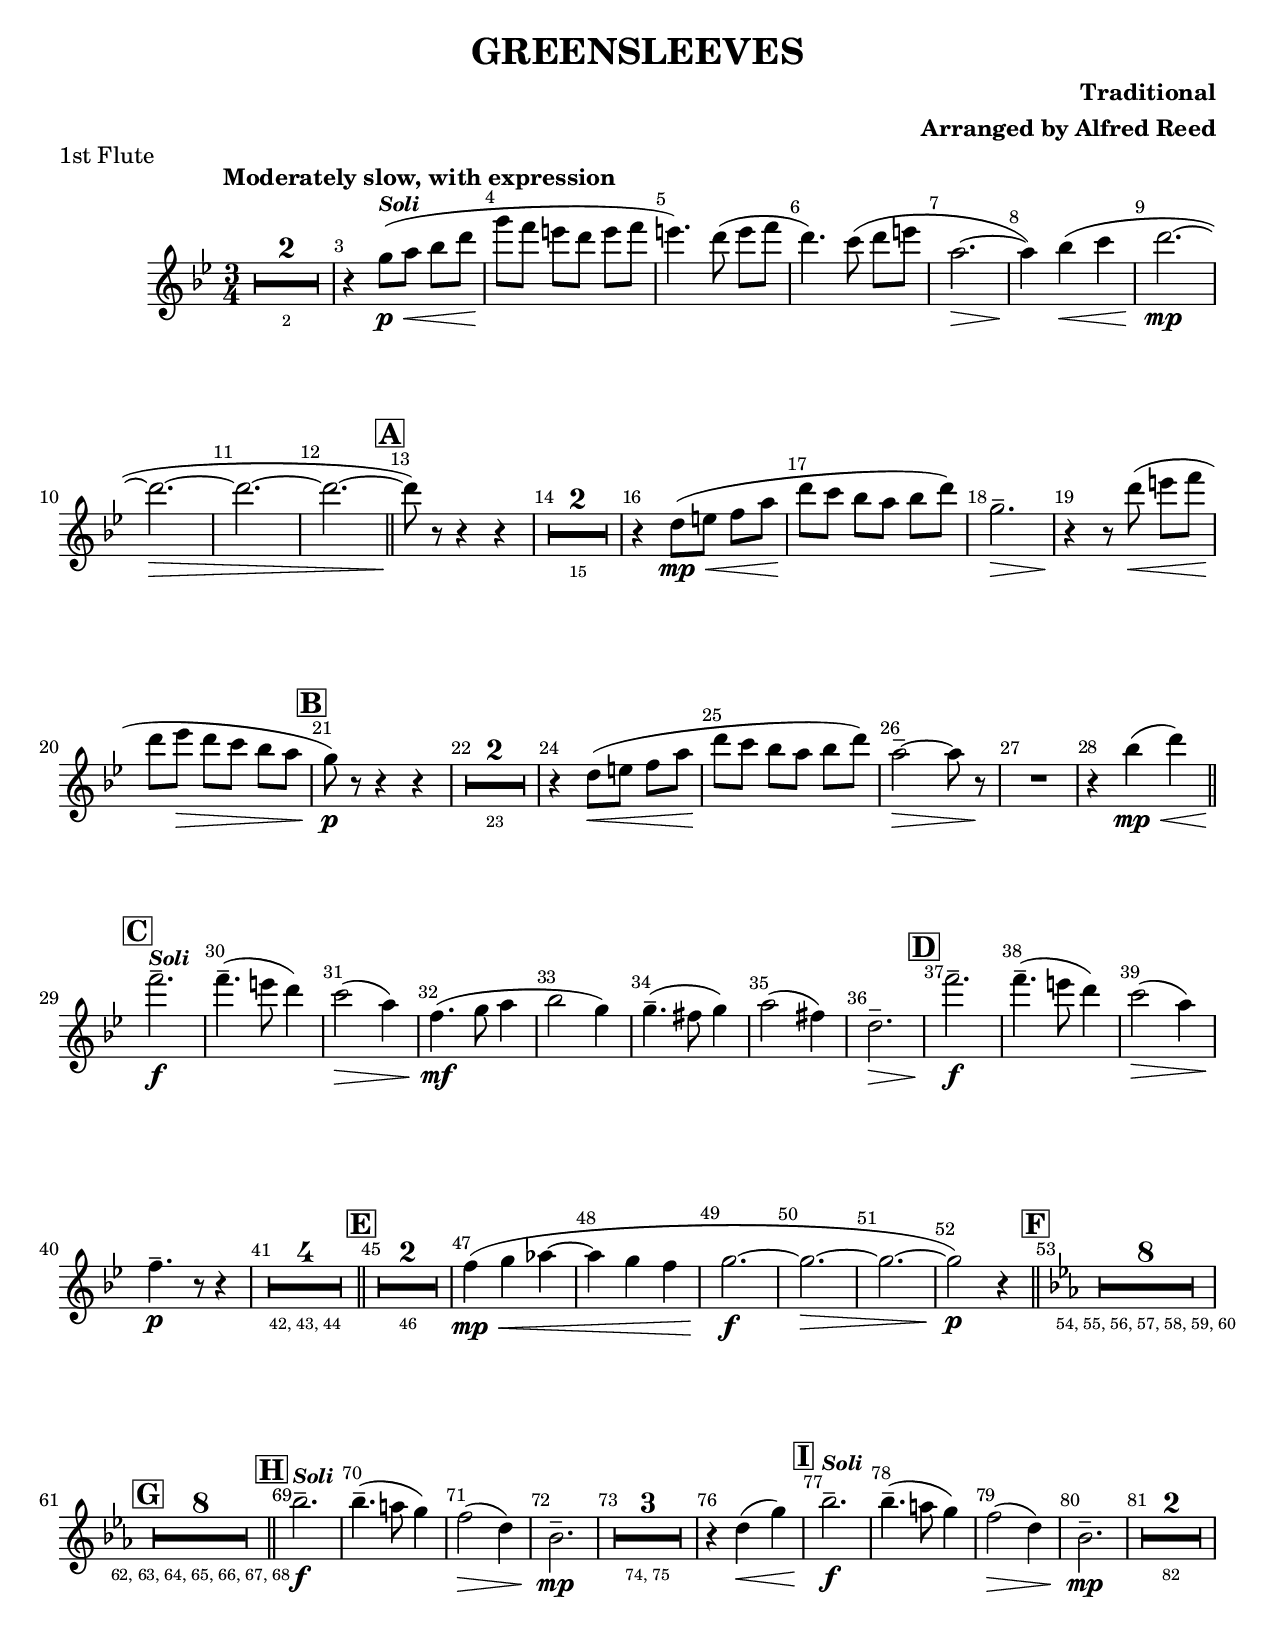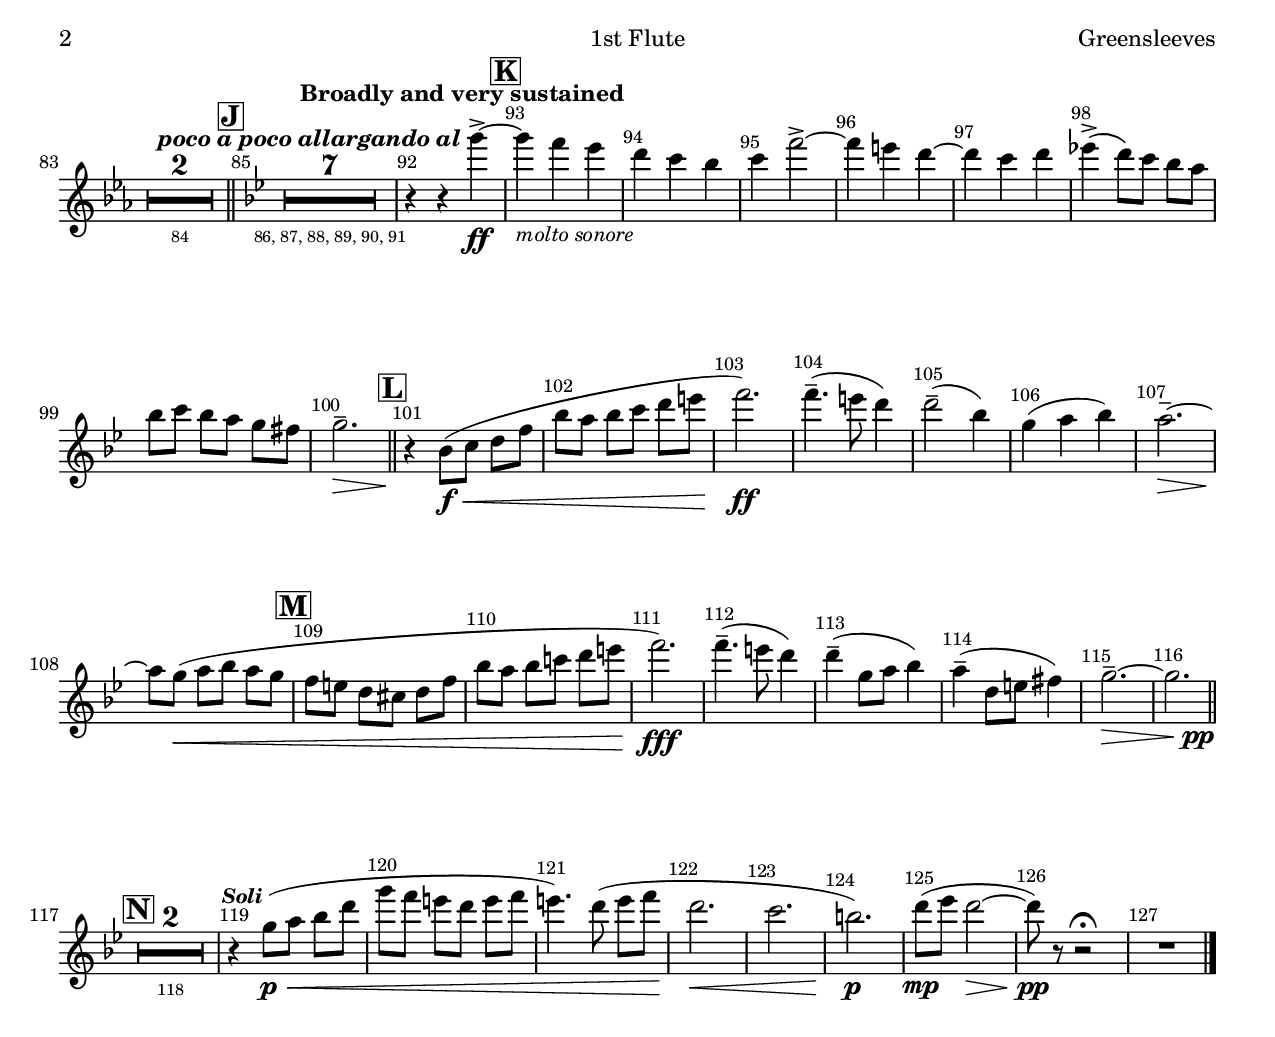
\version "2.19.82"
\language "english"

\version "2.19.82"
\language "english"

\version "2.19.82"

% stolen and modified and bodged (Tom Scott vocab) from
% https://lists.gnu.org/archive/html/lilypond-user/2016-08/msg00141.html

%% define the custom context-property `printMmrRange'
#(define (define-translator-property symbol type? description)
  (if (not (and (symbol? symbol)
    (procedure? type?)
    (string? description)))
      (ly:error "error in call of define-translator-property"))
  (if (not (equal? (object-property symbol 'translation-doc) #f))
      (ly:error (_ "symbol ~S redefined") symbol))

  (set-object-property! symbol 'translation-type? type?)
  (set-object-property! symbol 'translation-doc description)
  symbol)

#(for-each
  (lambda (x)
    (apply define-translator-property x))
    `((printMmrRange
       ,boolean?
       "Print range of a MultiMeasureRest")))

rangeTwo =
#(define-scheme-function (next-num max-num cur-list)(integer? integer? list?)
  (if (> next-num max-num)
      cur-list
      (rangeTwo
          (+ 1 next-num)
          max-num
          (append cur-list (list (number->string next-num)))
      )))

rangeI =
#(define-scheme-function (X Y)(integer? integer?)
  (rangeTwo Y X '()))

%% define how to format `start' and `stop'
%% for `MultiMeasureRestNumber' in the engraver
%% TODO find a method to set the values for `translate-scaled'
formatMMRNumber =
#(define-scheme-function (start stop)(integer? integer?)
#{
  \markup
    \center-column {
      #(number->string (- stop start))
      %% value found by try and error
      \translate-scaled #'(0 . -6.5)
      \with-dimensions #empty-interval #empty-interval
      \halign #CENTER
      \normal-text
      \fontsize #-3
      #(string-join (rangeI stop (+ 2 start)) ", ")
    }
#})

%% TODO
%% I didn't manage to _create_ a MultiMeasureRestText-grob via
%% `ly:engraver-make-grob'
%% How to do?
%% It worked with simple TextScript ...
#(define (mmr-range-engraver context)
"Print the range of a @code{MultiMeasureRest}, if the context-property
@code{printMmrRange} is set @code{#t}."
  (let ((m-m-r-print '()))
    `((acknowledgers
        (multi-measure-interface
         . ,(lambda (engraver grob source-engraver)
            (if (eq? (grob::name grob) 'MultiMeasureRestNumber)
                (set! m-m-r-print
                  (cons
                    (cons grob (ly:context-property context 'printMmrRange))
                    m-m-r-print))))))
      (finalize
        .
        ,(lambda (trans)
          (let* ((timeSignatureFraction
                   (ly:context-property context 'timeSignatureFraction))
                 (fraction
                   (/ (car timeSignatureFraction) (cdr timeSignatureFraction))))
          (for-each
            (lambda (mmr)
              (if (and (cdr mmr) (not (null? (cdr mmr))))
                  (let* ((m-m-r-start
                           (/ (ly:moment-main
                                (grob::when (ly:spanner-bound (car mmr) LEFT)))
                              fraction))
                         (m-m-r-stop
                           (/ (ly:moment-main
                                (grob::when (ly:spanner-bound (car mmr) RIGHT)))
                              fraction)))
                    (ly:grob-set-property! (car mmr) 'text
                      (formatMMRNumber m-m-r-start m-m-r-stop)))))
            m-m-r-print)
          (set! m-m-r-print '())))))))

%%%%%%%%%%%%%%%%%%%%%%%%%%%%%%%%%%
%% EXAMPLES
%%%%%%%%%%%%%%%%%%%%%%%%%%%%%%%%%%

%{

\layout {
  \override Score.BarNumber.break-visibility = ##(#t #t #t)
}

\score {
  {
    \time 3/4
    c'2.
    \compressFullBarRests
    R2.*14
    c'2.
    \once \unset printMmrRange
    R2.*15
    c'2.
    R2.*15
    c'2.
  }
  \layout {
    \context {
      \Voice
      \consists #mmr-range-engraver
      printMmrRange = ##t
    }
  }
}

\score {
  {
    \time 3/4
    c'2.
    \compressFullBarRests
    R2.*14
    c'2.
    \once \set printMmrRange = ##t
    R2.*15
    c'2.
    R2.*15
    c'2.
  }
  \layout {
    \context {
      \Voice
      \consists #mmr-range-engraver
      printMmrRange = ##f
    }
  }
}

\score {
  {
    \time 3/4
    c'2.
    \compressFullBarRests
    R1*3/4*14
    c'2.
  }
  \layout {
    \context {
      \Voice
      \consists #mmr-range-engraver
      printMmrRange = ##t
    }
  }
}

\score {
  {
    c'1
    \compressFullBarRests
    R1*14
    c'1
  }
  \layout {
    \context {
      \Voice
      \consists #mmr-range-engraver
      printMmrRange = ##t
    }
  }
}

\score {
  {
    \time 5/8
    c'2 c'8
    \compressFullBarRests
    R1*5/8*14
    c'2 c'8
    R1*5/8*13
    c'2 c'8
  }
  \layout {
    \context {
      \Voice
      \consists #mmr-range-engraver
      printMmrRange = ##t
    }
  }
}

%} %% END EXAMPLES


\header {
  pieceTitle = "Greensleeves"
  title = \markup { #(string-upcase pieceTitle) }
  composer = \markup \bold \right-column {
    "Traditional"
    "Arranged by Alfred Reed"
  }
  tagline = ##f
}

\paper {
  #(set-paper-size "ansi a")
  oddHeaderMarkup = \markup \fill-line {
    \on-the-fly #print-page-number-check-first
    \fromproperty #'header:pieceTitle
    \on-the-fly #print-page-number-check-first
    \fromproperty #'header:piece
    \on-the-fly #print-page-number-check-first
    \fromproperty #'page:page-number-string
  }
  evenHeaderMarkup = \markup \fill-line {
    \on-the-fly #print-page-number-check-first
    \fromproperty #'page:page-number-string
    \on-the-fly #print-page-number-check-first
    \fromproperty #'header:piece
    \fromproperty #'header:pieceTitle
  }
}

\layout {
  \context {
    \Voice
    \consists #mmr-range-engraver
    printMmrRange = ##t
  }
}

rehearsalMark = {
  \mark \default
}

scoreOutline = {
  \compressFullBarRests
  \override MultiMeasureRest.expand-limit = #1
  \set Score.markFormatter = #format-mark-box-alphabet
  \override Score.BarNumber.break-visibility = #end-of-line-invisible
  \context Score \applyContext #(set-bar-number-visibility 1)
  \set Staff.printKeyCancellation = ##f
  \numericTimeSignature

  \overrideTimeSignatureSettings 3/4 1/4 #'(1 1 1) #'()

  \time 3/4
  \key bf \major
  \tempo "Moderately slow, with expression"
  s2.*12

  %%% m. 13 - Letter A %%%
  \rehearsalMark
  \bar "||"
  | s2.*8

  %%% m. 21 - Letter B %%%
  \rehearsalMark
  | s2.*8

  %%% m. 29 - Letter C %%%
  \rehearsalMark
  \bar "||"
  | s2.*8

  %%% m. 37 - Letter D %%%
  \rehearsalMark
  | s2.*8

  %%% m. 45 - Letter E %%%
  \rehearsalMark
  \bar "||"
  | s2.*8

  %%% m. 53 - Letter F %%%
  \rehearsalMark
  \bar "||"
  \key ef \major
  | s2.*8

  %%% m. 61 - Letter G %%%
  \rehearsalMark
  | s2.*8

  %%% m. 69 - Letter H %%%
  \rehearsalMark
  \bar "||"
  | s2.*8

  %%% m. 77 - Letter I %%%
  \rehearsalMark
  | s2.*6

  % m. 83
  \tempo \markup { \italic "poco a poco allargando al" }
  | s2.*2

  %%% m. 85 - Letter J %%%
  \rehearsalMark
  \bar "||"
  \key bf \major
  \tempo "Broadly and very sustained"
  | s2.*8

  %%% m. 93 - Letter K %%%
  \rehearsalMark
  | s2.*8

  %%% m. 101 - Letter L %%%
  \rehearsalMark
  \bar "||"
  | s2.*8

  %%% m. 109 - Letter M %%%
  \rehearsalMark
  | s2.*8

  %%% m. 117 - Letter N %%%
  \rehearsalMark
  \bar "||"
  | s2.*11

  \bar "|."
}


\header {
  piece = "1st Flute"
}

partFluteOne = \relative c''' {
  % m. 1, 2
  R2.*2
  |
  % m. 3
  r4
  g8(\p\<^\markup \left-align { \bold \italic \smaller "Soli" } a8
  bf8 d8
  |
  % m. 4
  g8\! f8
  e8 d8
  e8 f8
  |
  % m. 5
  e4.)
    d8(
  e8 f8
  |
  % m. 6
  d4.)
    c8(
  d8 e8
  |
  % m. 7
  a,2.~\>


  |
  % m. 8
  a4\!)
  bf4(\<
  c4
  |
  % m. 9
  d2.~\mp


  |
  % m. 10
  d2.~\>


  |
  % m. 11
  d2.~


  |
  % m. 12
  d2.~


  |
  % m. 13
  d8)\! r8
  r4
  r4
  |
  % m. 14, 15
  R2.*2
  |
  % m. 16
  r4
  d,8(\mp\< e8
  f8 a8
  |
  % m. 17
  d8\! c8
  bf8 a8
  bf8 d8)
  |
  % m. 18
  g,2.--\>


  |
  % m. 19
  r4\!
  r8 d'8(\<
  e8 f8
  |
  % m. 20
  d8\! ef8\>
  d8 c8
  bf8 a8
  |
  % m. 21
  g8)\p r8
  r4
  r4
  |
  % m. 22, 23
  R2.*2
  |
  % m. 24
  r4
  d8(\< e8
  f8 a8
  |
  % m. 25
  d8\! c8
  bf8 a8
  bf8 d8)
  |
  % m. 26
  a2--~\>

  a8 r8\!
  |
  % m. 27
  R2.*1


  |
  % m. 28
  r4
  bf4(\mp\<
  d4)
  |
  % m. 29
  f2.--\f^\markup { \smaller \bold \italic "Soli" }


  |
  % m. 30
  f4.--(
    e8
  d4)
  |
  % m. 31
  c2(\>

  a4)
  |
  % m. 32
  f4.(\mf
    g8
  a4
  |
  % m. 33
  bf2

  g4)
  |
  % m. 34
  g4.--(
    fs8
  g4)
  |
  % m. 35
  a2(

  fs4)
  |
  % m. 36
  d2.--\>


  |
  % m. 37
  f'2.--\f


  |
  % m. 38
  f4.--(
    e8
  d4)
  |
  % m. 39
  c2(\>

  a4)
  |
  % m. 40
  f4.--\p
    r8
  r4
  |
  % m. 41, 42, 43, 44, 45, 46
  R2.*6
  |
  % m. 47
  f4(\mp\<
  g4
  af4~
  |
  % m. 48
  af4
  g4
  f4
  |
  % m. 49
  g2.~\f


  |
  % m. 50
  g2.~\>


  |
  % m. 51
  g2.~


  |
  % m. 52
  g2)\p

  r4
  |
  % m. 53, 54, 55, 56, 57, 58, 59, 60
  R2.*8\break
  |
  % m. 61, 62, 63, 64, 65, 66, 67, 68
  R2.*8
  |
  % m. 69
  bf2.--\f^\markup { \smaller \bold \italic "Soli" }


  |
  % m. 70
  bf4.--(
    a8
  g4)
  |
  % m. 71
  f2(\>

  d4)
  |
  % m. 72
  bf2.--\mp


  |
  % m. 73, 74, 75
  R2.*3
  |
  % m. 76
  r4
  d4(\<
  g4)
  |
  % m. 77
  bf2.--\f^\markup { \smaller \bold \italic "Soli" }


  |
  % m. 78
  bf4.--(
    a8
  g4)
  |
  % m. 79
  f2(\>

  d4)
  |
  % m. 80
  bf2.--\mp


  |
  % m. 81, 82
  R2.*2\pageBreak
  |
  % m. 83, 84, 85, 86, 87, 88, 89, 90, 91
  R2.*9
  |
  % m. 92
  r4
  r4
  g''4->~\ff
  |
  % m. 93
  g4_\markup \left-align { \smaller \italic "molto sonore" }
  f4
  ef4
  |
  % m. 94
  d4
  c4
  bf4
  |
  % m. 95
  c4
  f2->~

  |
  % m. 96
  f4
  e4
  d4~
  |
  % m. 97
  d4
  c4
  d4
  |
  % m. 98
  ef!4->(
  d8) c8
  bf8 a8
  |
  % m. 99
  bf8 c8
  bf8 a8
  g8 fs8
  |
  % m. 100
  g2.--\>


  |
  % m. 101
  r4\!
  bf,8(\f\< c8
  d8 f8
  |
  % m. 102
  bf8 a8
  bf8 c8
  d8 e8
  |
  % m. 103
  f2.)\ff


  |
  % m. 104
  f4.--(
    e8
  d4)
  |
  % m. 105
  d2--(

  bf4)
  |
  % m. 106
  g4(
  a4
  bf4)
  |
  % m. 107
  a2.--~\>


  |
  % m. 108
  a8\! g8(\<
  a8 bf8
  a8 g8
  |
  % m. 109
  f8 e8
  d8 cs8
  d8 f8
  |
  % m. 110
  bf8 a8
  bf8 c!8
  d8 e8
  |
  % m. 111
  f2.)\fff


  |
  % m. 112
  f4.--(
    e8
  d4)
  |
  % m. 113
  d4--(
  g,8 a8
  bf4)
  |
  % m. 114
  a4--(
  d,8 e8
  fs4)
  |
  % m. 115
  g2.--~\>


  |
  % m. 116
  << g2. { s2

  s4\pp } >>
  |
  % m. 117, 118
  R2.*2
  |
  % m. 119
  r4
  g8(\p\<^\markup \right-align { \smaller \italic \bold "Soli" } a8
  bf8 d8
  |
  % m. 120
  g8 f8
  e8 d8
  e8 f8
  |
  % m. 121
  e4.)
    d8(
  e8 f8
  |
  % m. 122
  d2.\<


  |
  % m. 123
  c2.


  |
  % m. 124
  b2.)\p


  |
  % m. 125
  d8(\mp ef8
  d2~\>

  |
  % m. 126
  d8)\pp r8
  r2\fermata

  |
  % m. 127
  R2.*1


}

\new Voice {
  << \scoreOutline \partFluteOne >>
}
